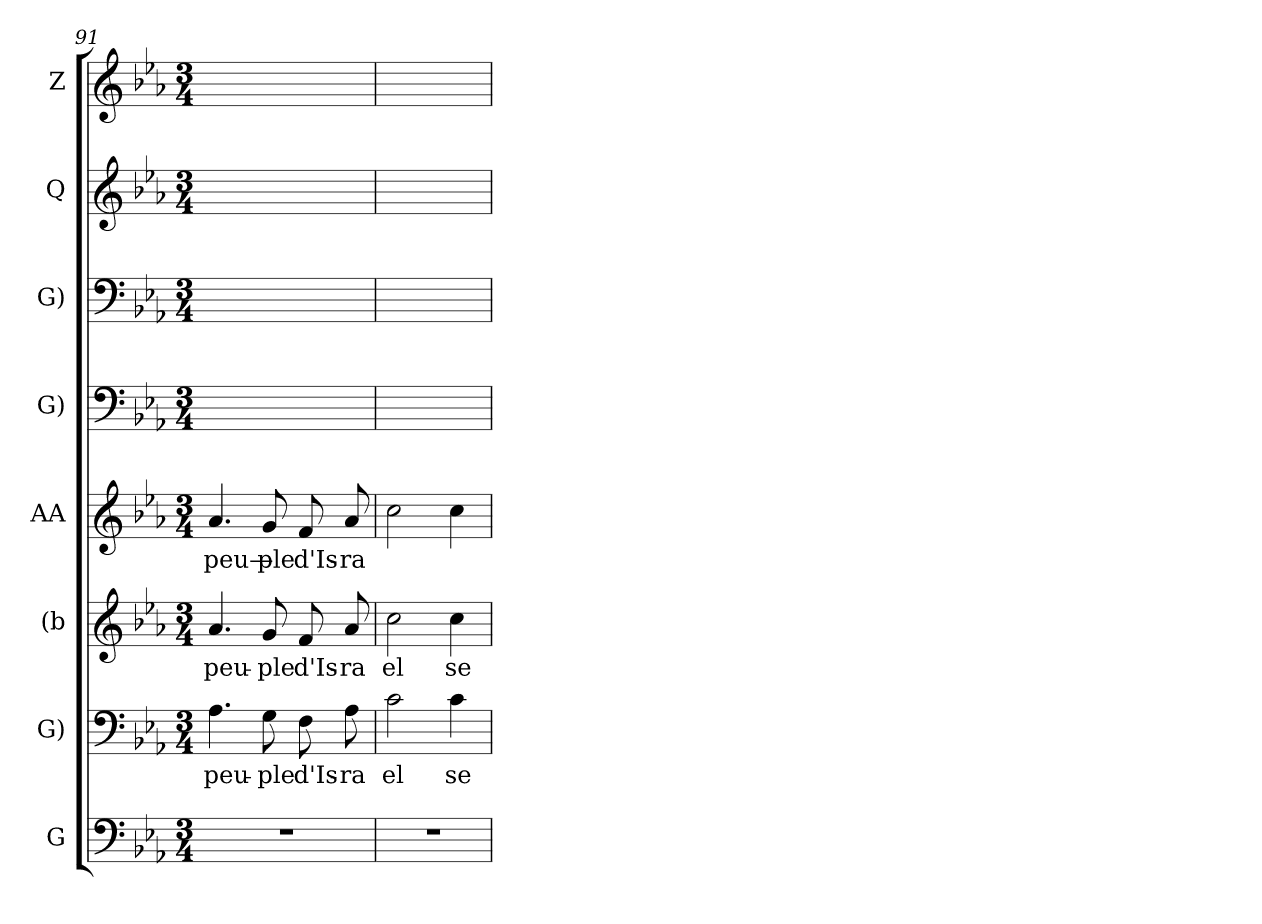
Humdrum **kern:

**kern	**kern	**text	**kern	**text	**kern	**text	**kern	**kern	**kern	**kern
*part8	*part7	*part7	*part6	*part6	*part5	*part5	*part4	*part3	*part2	*part1
*staff8	*staff7	*staff7	*staff6	*staff6	*staff5	*staff5	*staff4	*staff3	*staff2	*staff1
*I"G	*I"G)	*	*I"(b	*	*I"AA	*	*I"G)	*I"G)	*I"Q	*I"Z
*clefF4	*clefF4	*	*clefG2	*	*clefG2	*	*clefF4	*clefF4	*clefG2	*clefG2
*k[b-e-a-]	*k[b-e-a-]	*	*k[b-e-a-]	*	*k[b-e-a-]	*	*k[b-e-a-]	*k[b-e-a-]	*k[b-e-a-]	*k[b-e-a-]
*M3/4	*M3/4	*	*M3/4	*	*M3/4	*	*M3/4	*M3/4	*M3/4	*M3/4
=91	=91	=91	=91	=91	=91	=91	=91	=91	=91	=91
2.r	4.A-i\	peu-	4.a-i/	peu-	4.a-i/	peu—	2.ryy	2.ryy	2.ryy	2.ryy
.	8Gi\	ple	8gi/	ple	8gi/	ple	.	.	.	.
.	8Fi\	d'Is-	8fi/	d'Is-	8fi/	d'Is-	.	.	.	.
.	8A-i\	ra	8a-i/	ra	8a-i/	ra	.	.	.	.
=92	=92	=92	=92	=92	=92	=92	=92	=92	=92	=92
2.r	2ci\	el	2cci\	el	2cci\	.	2.ryy	2.ryy	2.ryy	2.ryy
.	4ci\	se	4cci\	se	4cci\	.	.	.	.	.
=	=	=	=	=	=	=	=	=	=	=
*-	*-	*-	*-	*-	*-	*-	*-	*-	*-	*-
